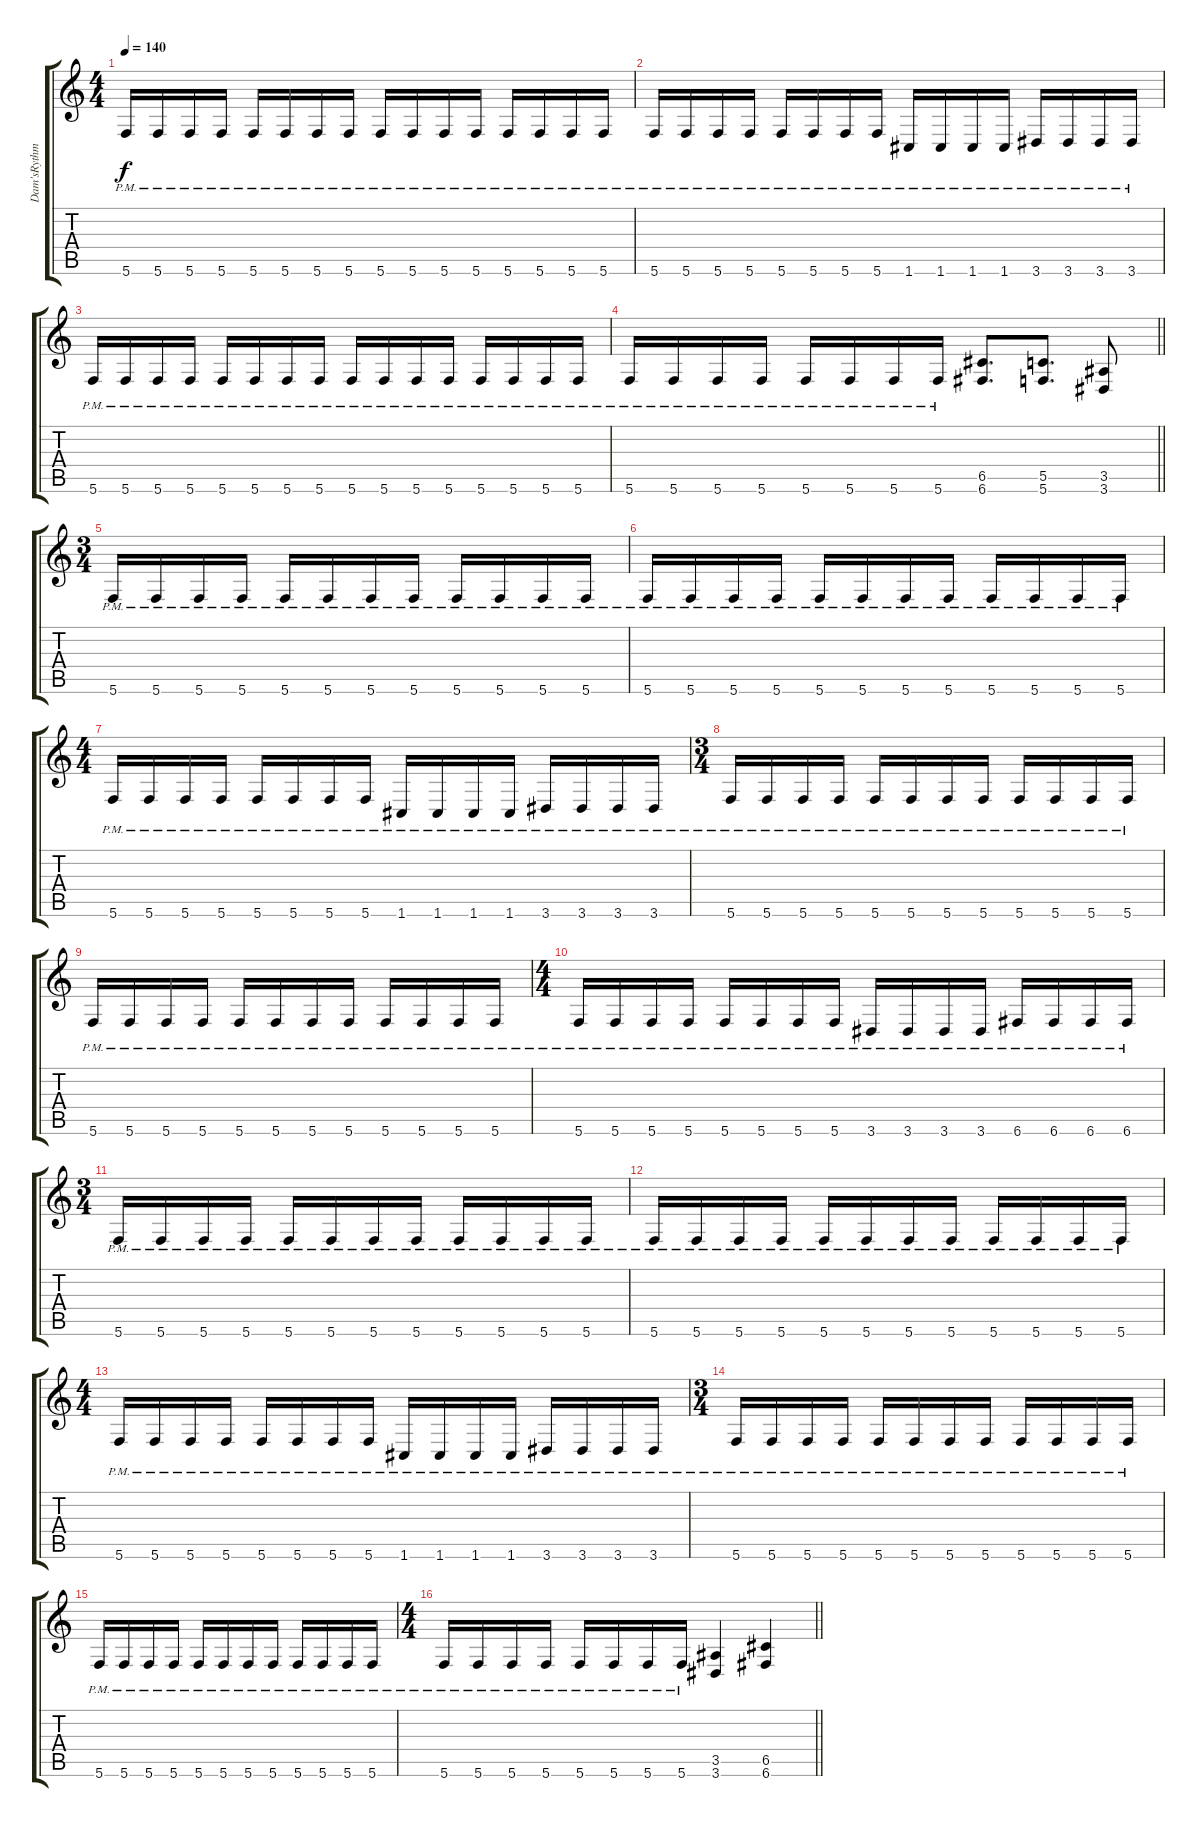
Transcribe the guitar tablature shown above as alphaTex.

\track ("Dam'sRythm" "Dam'sRythm") {instrument distortionguitar}
\staff {score tabs}
\tuning (D4 A3 F3 C3 G2 C2) {hide}
\ts (4 4)
\tempo 140
\clef g2
\ks c
5.6{pm}.16{dy f} 5.6{pm}.16 5.6{pm}.16 5.6{pm}.16 5.6{pm}.16 5.6{pm}.16 5.6{pm}.16 5.6{pm}.16 5.6{pm}.16 5.6{pm}.16 5.6{pm}.16 5.6{pm}.16 5.6{pm}.16 5.6{pm}.16 5.6{pm}.16 5.6{pm}.16 |
5.6{pm}.16 5.6{pm}.16 5.6{pm}.16 5.6{pm}.16 5.6{pm}.16 5.6{pm}.16 5.6{pm}.16 5.6{pm}.16 1.6{pm}.16 1.6{pm}.16 1.6{pm}.16 1.6{pm}.16 3.6{pm}.16 3.6{pm}.16 3.6{pm}.16 3.6{pm}.16 |
5.6{pm}.16 5.6{pm}.16 5.6{pm}.16 5.6{pm}.16 5.6{pm}.16 5.6{pm}.16 5.6{pm}.16 5.6{pm}.16 5.6{pm}.16 5.6{pm}.16 5.6{pm}.16 5.6{pm}.16 5.6{pm}.16 5.6{pm}.16 5.6{pm}.16 5.6{pm}.16 |
\barLineRight lightlight
5.6{pm}.16 5.6{pm}.16 5.6{pm}.16 5.6{pm}.16 5.6{pm}.16 5.6{pm}.16 5.6{pm}.16 5.6{pm}.16 (6.5 6.6).8{d} (5.5 5.6).8{d} (3.5 3.6).8 |
\ts (3 4)
5.6{pm}.16 5.6{pm}.16 5.6{pm}.16 5.6{pm}.16 5.6{pm}.16 5.6{pm}.16 5.6{pm}.16 5.6{pm}.16 5.6{pm}.16 5.6{pm}.16 5.6{pm}.16 5.6{pm}.16 |
5.6{pm}.16 5.6{pm}.16 5.6{pm}.16 5.6{pm}.16 5.6{pm}.16 5.6{pm}.16 5.6{pm}.16 5.6{pm}.16 5.6{pm}.16 5.6{pm}.16 5.6{pm}.16 5.6{pm}.16 |
\ts (4 4)
5.6{pm}.16 5.6{pm}.16 5.6{pm}.16 5.6{pm}.16 5.6{pm}.16 5.6{pm}.16 5.6{pm}.16 5.6{pm}.16 1.6{pm}.16 1.6{pm}.16 1.6{pm}.16 1.6{pm}.16 3.6{pm}.16 3.6{pm}.16 3.6{pm}.16 3.6{pm}.16 |
\ts (3 4)
5.6{pm}.16 5.6{pm}.16 5.6{pm}.16 5.6{pm}.16 5.6{pm}.16 5.6{pm}.16 5.6{pm}.16 5.6{pm}.16 5.6{pm}.16 5.6{pm}.16 5.6{pm}.16 5.6{pm}.16 |
5.6{pm}.16 5.6{pm}.16 5.6{pm}.16 5.6{pm}.16 5.6{pm}.16 5.6{pm}.16 5.6{pm}.16 5.6{pm}.16 5.6{pm}.16 5.6{pm}.16 5.6{pm}.16 5.6{pm}.16 |
\ts (4 4)
5.6{pm}.16 5.6{pm}.16 5.6{pm}.16 5.6{pm}.16 5.6{pm}.16 5.6{pm}.16 5.6{pm}.16 5.6{pm}.16 3.6{pm}.16 3.6{pm}.16 3.6{pm}.16 3.6{pm}.16 6.6{pm}.16 6.6{pm}.16 6.6{pm}.16 6.6{pm}.16 |
\ts (3 4)
5.6{pm}.16 5.6{pm}.16 5.6{pm}.16 5.6{pm}.16 5.6{pm}.16 5.6{pm}.16 5.6{pm}.16 5.6{pm}.16 5.6{pm}.16 5.6{pm}.16 5.6{pm}.16 5.6{pm}.16 |
5.6{pm}.16 5.6{pm}.16 5.6{pm}.16 5.6{pm}.16 5.6{pm}.16 5.6{pm}.16 5.6{pm}.16 5.6{pm}.16 5.6{pm}.16 5.6{pm}.16 5.6{pm}.16 5.6{pm}.16 |
\ts (4 4)
5.6{pm}.16 5.6{pm}.16 5.6{pm}.16 5.6{pm}.16 5.6{pm}.16 5.6{pm}.16 5.6{pm}.16 5.6{pm}.16 1.6{pm}.16 1.6{pm}.16 1.6{pm}.16 1.6{pm}.16 3.6{pm}.16 3.6{pm}.16 3.6{pm}.16 3.6{pm}.16 |
\ts (3 4)
5.6{pm}.16 5.6{pm}.16 5.6{pm}.16 5.6{pm}.16 5.6{pm}.16 5.6{pm}.16 5.6{pm}.16 5.6{pm}.16 5.6{pm}.16 5.6{pm}.16 5.6{pm}.16 5.6{pm}.16 |
5.6{pm}.16 5.6{pm}.16 5.6{pm}.16 5.6{pm}.16 5.6{pm}.16 5.6{pm}.16 5.6{pm}.16 5.6{pm}.16 5.6{pm}.16 5.6{pm}.16 5.6{pm}.16 5.6{pm}.16 |
\ts (4 4)
\barLineRight lightlight
5.6{pm}.16 5.6{pm}.16 5.6{pm}.16 5.6{pm}.16 5.6{pm}.16 5.6{pm}.16 5.6{pm}.16 5.6{pm}.16 (3.5 3.6).4 (6.5 6.6).4
